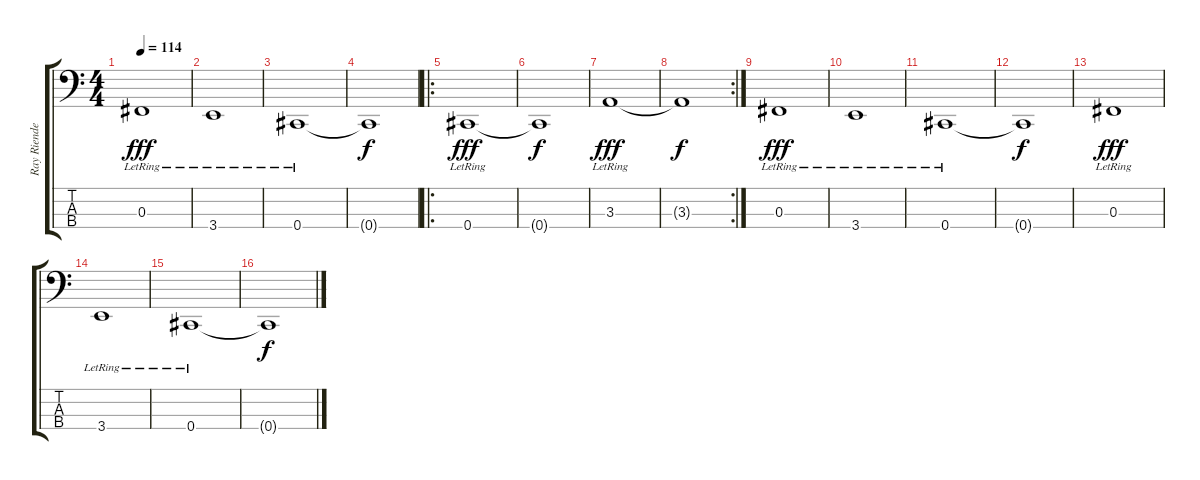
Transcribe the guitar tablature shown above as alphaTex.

\track ("Ray Riendeau" "Ray Riende") {instrument electricbassfinger}
\staff {score tabs}
\tuning (E2 B1 Gb1 Db1) {hide}
\ts (4 4)
\tempo 114
\clef f4
\ks c
0.3{lr}.1{dy fff} |
3.4{lr}.1 |
0.4{lr}.1 |
0.4{t}.1{dy f} |
\ro
0.4{lr}.1{dy fff} |
0.4{t}.1{dy f} |
3.3{lr}.1{dy fff} |
\rc 2
3.3{t}.1{dy f} |
0.3{lr}.1{dy fff} |
3.4{lr}.1 |
0.4{lr}.1 |
0.4{t}.1{dy f} |
0.3{lr}.1{dy fff} |
3.4{lr}.1 |
0.4{lr}.1 |
0.4{t}.1{dy f}
